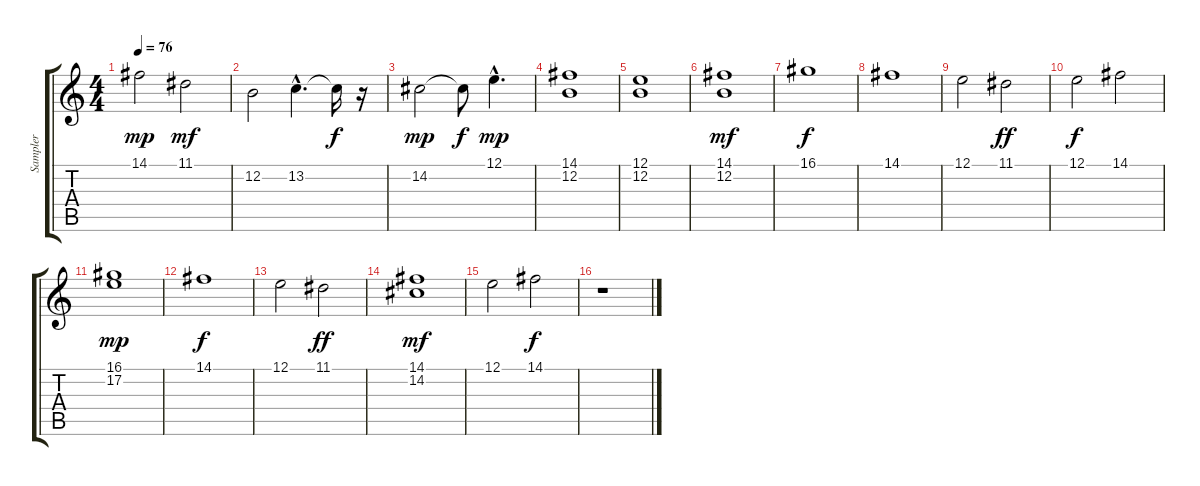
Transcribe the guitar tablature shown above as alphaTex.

\track ("Sampler" "Sampler") {instrument pad8sweep}
\staff {score tabs}
\tuning (E4 B3 G3 D3 A2 E2) {hide}
\ts (4 4)
\tempo 76
\clef g2
\ks c
14.1.2{dy mp} 11.1.2{dy mf} |
12.2.2 13.2{hac}.4{d} 13.2{t}.16{dy f} r.16 |
14.2.2{dy mp} 14.2{t}.8{dy f} 12.1{hac}.4{d dy mp} |
(14.1 12.2).1 |
(12.1 12.2).1 |
(14.1 12.2).1{dy mf} |
16.1.1{dy f} |
14.1.1 |
12.1.2 11.1.2{dy ff} |
12.1.2{dy f} 14.1.2 |
(16.1 17.2).1{dy mp} |
14.1.1{dy f} |
12.1.2 11.1.2{dy ff} |
(14.1 14.2).1{dy mf} |
12.1.2 14.1.2{dy f} |
r.1
